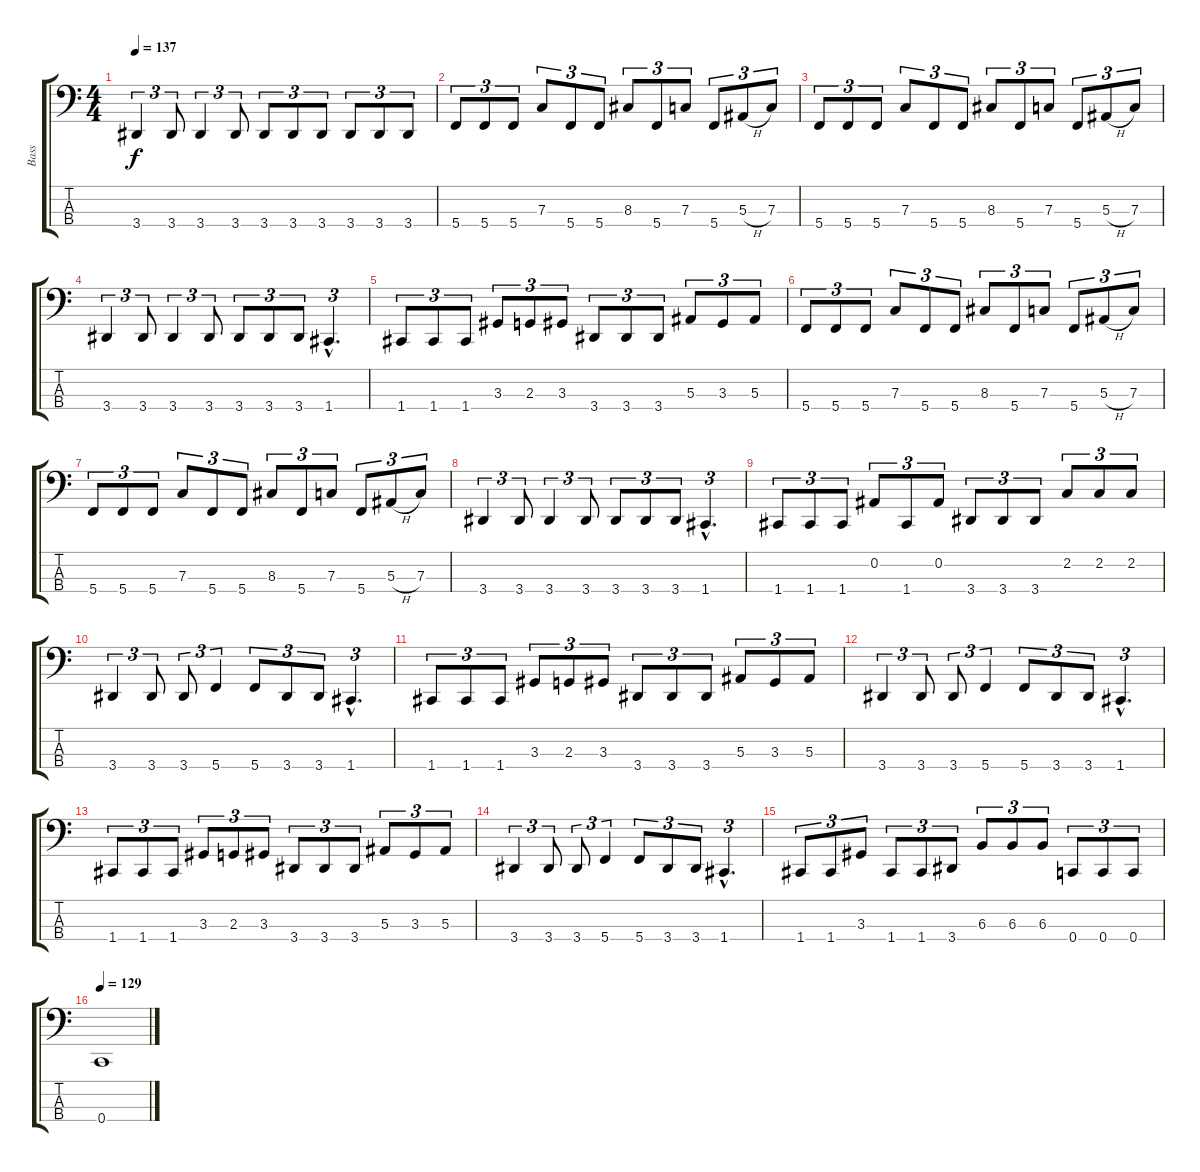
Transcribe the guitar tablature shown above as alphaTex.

\track ("Bass" "Bass") {instrument electricbassfinger}
\staff {score tabs}
\tuning (Eb2 Bb1 F1 C1) {hide}
\ts (4 4)
\tempo 137
\clef f4
\ks c
3.4.4{tu (3 2) dy f} 3.4.8{tu (3 2)} 3.4.4{tu (3 2)} 3.4.8{tu (3 2)} 3.4.8{tu (3 2)} 3.4.8{tu (3 2)} 3.4.8{tu (3 2)} 3.4.8{tu (3 2)} 3.4.8{tu (3 2)} 3.4.8{tu (3 2)} |
\section ("" "")
5.4.8{tu (3 2)} 5.4.8{tu (3 2)} 5.4.8{tu (3 2)} 7.3.8{tu (3 2)} 5.4.8{tu (3 2)} 5.4.8{tu (3 2)} 8.3.8{tu (3 2)} 5.4.8{tu (3 2)} 7.3.8{tu (3 2)} 5.4.8{tu (3 2)} 5.3{h}.8{tu (3 2)} 7.3.8{tu (3 2)} |
5.4.8{tu (3 2)} 5.4.8{tu (3 2)} 5.4.8{tu (3 2)} 7.3.8{tu (3 2)} 5.4.8{tu (3 2)} 5.4.8{tu (3 2)} 8.3.8{tu (3 2)} 5.4.8{tu (3 2)} 7.3.8{tu (3 2)} 5.4.8{tu (3 2)} 5.3{h}.8{tu (3 2)} 7.3.8{tu (3 2)} |
3.4.4{tu (3 2)} 3.4.8{tu (3 2)} 3.4.4{tu (3 2)} 3.4.8{tu (3 2)} 3.4.8{tu (3 2)} 3.4.8{tu (3 2)} 3.4.8{tu (3 2)} 1.4{hac}.4{d tu (3 2)} |
1.4.8{tu (3 2)} 1.4.8{tu (3 2)} 1.4.8{tu (3 2)} 3.3.8{tu (3 2)} 2.3.8{tu (3 2)} 3.3.8{tu (3 2)} 3.4.8{tu (3 2)} 3.4.8{tu (3 2)} 3.4.8{tu (3 2)} 5.3.8{tu (3 2)} 3.3.8{tu (3 2)} 5.3.8{tu (3 2)} |
5.4.8{tu (3 2)} 5.4.8{tu (3 2)} 5.4.8{tu (3 2)} 7.3.8{tu (3 2)} 5.4.8{tu (3 2)} 5.4.8{tu (3 2)} 8.3.8{tu (3 2)} 5.4.8{tu (3 2)} 7.3.8{tu (3 2)} 5.4.8{tu (3 2)} 5.3{h}.8{tu (3 2)} 7.3.8{tu (3 2)} |
5.4.8{tu (3 2)} 5.4.8{tu (3 2)} 5.4.8{tu (3 2)} 7.3.8{tu (3 2)} 5.4.8{tu (3 2)} 5.4.8{tu (3 2)} 8.3.8{tu (3 2)} 5.4.8{tu (3 2)} 7.3.8{tu (3 2)} 5.4.8{tu (3 2)} 5.3{h}.8{tu (3 2)} 7.3.8{tu (3 2)} |
3.4.4{tu (3 2)} 3.4.8{tu (3 2)} 3.4.4{tu (3 2)} 3.4.8{tu (3 2)} 3.4.8{tu (3 2)} 3.4.8{tu (3 2)} 3.4.8{tu (3 2)} 1.4{hac}.4{d tu (3 2)} |
1.4.8{tu (3 2)} 1.4.8{tu (3 2)} 1.4.8{tu (3 2)} 0.2.8{tu (3 2)} 1.4.8{tu (3 2)} 0.2.8{tu (3 2)} 3.4.8{tu (3 2)} 3.4.8{tu (3 2)} 3.4.8{tu (3 2)} 2.2.8{tu (3 2)} 2.2.8{tu (3 2)} 2.2.8{tu (3 2)} |
\section ("" "")
3.4.4{tu (3 2)} 3.4.8{tu (3 2)} 3.4.8{tu (3 2)} 5.4.4{tu (3 2)} 5.4.8{tu (3 2)} 3.4.8{tu (3 2)} 3.4.8{tu (3 2)} 1.4{hac}.4{d tu (3 2)} |
1.4.8{tu (3 2)} 1.4.8{tu (3 2)} 1.4.8{tu (3 2)} 3.3.8{tu (3 2)} 2.3.8{tu (3 2)} 3.3.8{tu (3 2)} 3.4.8{tu (3 2)} 3.4.8{tu (3 2)} 3.4.8{tu (3 2)} 5.3.8{tu (3 2)} 3.3.8{tu (3 2)} 5.3.8{tu (3 2)} |
3.4.4{tu (3 2)} 3.4.8{tu (3 2)} 3.4.8{tu (3 2)} 5.4.4{tu (3 2)} 5.4.8{tu (3 2)} 3.4.8{tu (3 2)} 3.4.8{tu (3 2)} 1.4{hac}.4{d tu (3 2)} |
1.4.8{tu (3 2)} 1.4.8{tu (3 2)} 1.4.8{tu (3 2)} 3.3.8{tu (3 2)} 2.3.8{tu (3 2)} 3.3.8{tu (3 2)} 3.4.8{tu (3 2)} 3.4.8{tu (3 2)} 3.4.8{tu (3 2)} 5.3.8{tu (3 2)} 3.3.8{tu (3 2)} 5.3.8{tu (3 2)} |
3.4.4{tu (3 2)} 3.4.8{tu (3 2)} 3.4.8{tu (3 2)} 5.4.4{tu (3 2)} 5.4.8{tu (3 2)} 3.4.8{tu (3 2)} 3.4.8{tu (3 2)} 1.4{hac}.4{d tu (3 2)} |
1.4.8{tu (3 2)} 1.4.8{tu (3 2)} 3.3.8{tu (3 2)} 1.4.8{tu (3 2)} 1.4.8{tu (3 2)} 3.4.8{tu (3 2)} 6.3.8{tu (3 2)} 6.3.8{tu (3 2)} 6.3.8{tu (3 2)} 0.4.8{tu (3 2)} 0.4.8{tu (3 2)} 0.4.8{tu (3 2)} |
\section ("" "")
\tempo 129
0.4.1
